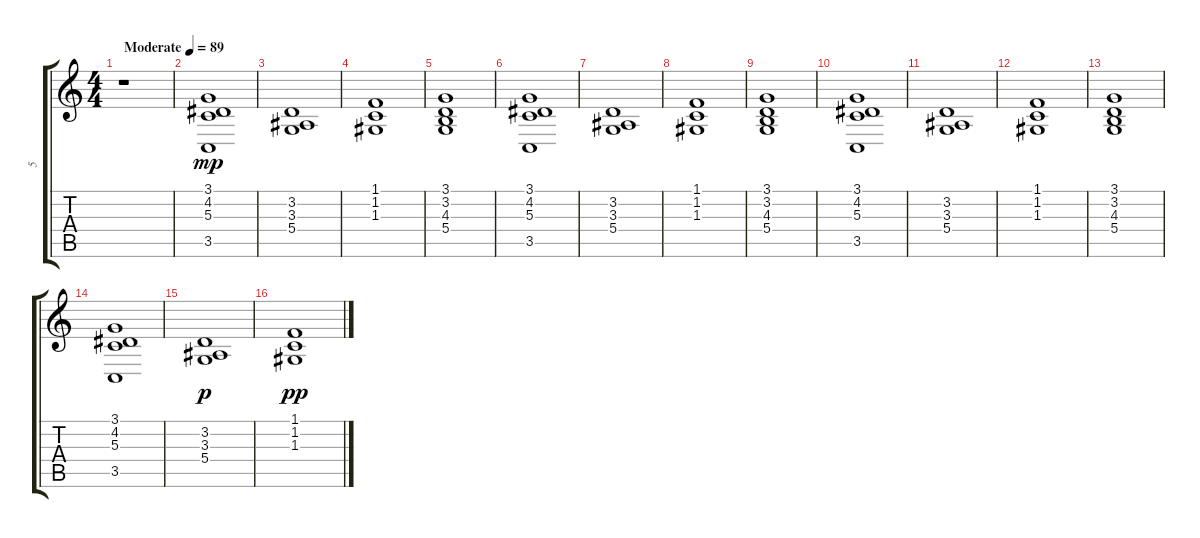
\track ("5" "5") {instrument choiraahs}
\staff {score tabs}
\tuning (E4 B3 G3 D3 A2 E2) {hide}
\ts (4 4)
\tempo (89 "Moderate")
\clef g2
\ks c
r.1{dy mp instrument choiraahs} |
(3.1 4.2 5.3 3.5).1 |
(3.2 3.3 5.4).1 |
(1.1 1.2 1.3).1 |
(3.1 3.2 4.3 5.4).1 |
(3.1 4.2 5.3 3.5).1 |
(3.2 3.3 5.4).1 |
(1.1 1.2 1.3).1 |
(3.1 3.2 4.3 5.4).1 |
(3.1 4.2 5.3 3.5).1 |
(3.2 3.3 5.4).1 |
(1.1 1.2 1.3).1 |
(3.1 3.2 4.3 5.4).1 |
(3.1 4.2 5.3 3.5).1 |
(3.2 3.3 5.4).1{dy p} |
(1.1 1.2 1.3).1{dy pp}
